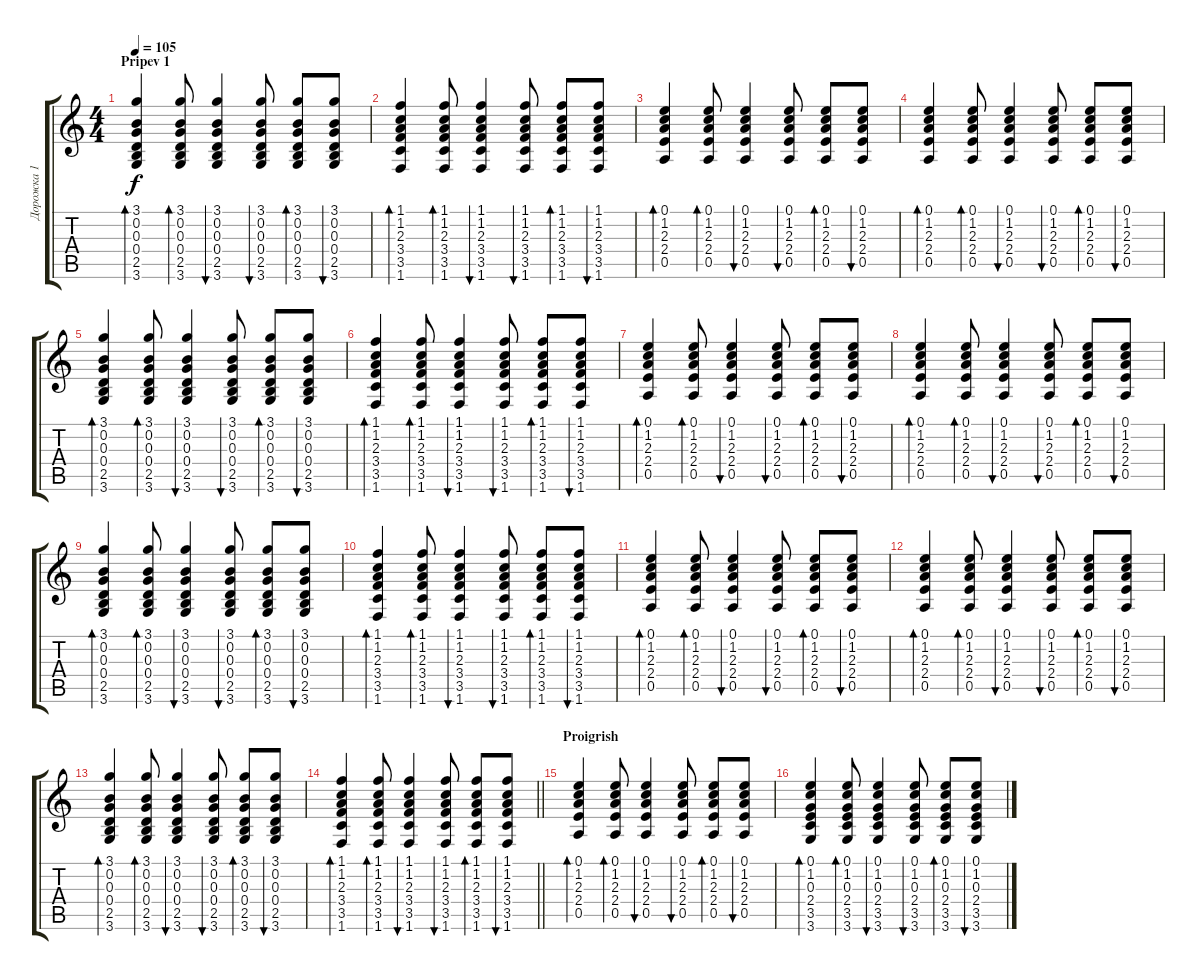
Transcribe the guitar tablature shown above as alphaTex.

\track ("Дорожка 1" "Дорожка 1") {instrument acousticguitarsteel}
\staff {score tabs}
\tuning (E4 B3 G3 D3 A2 E2) {hide}
\ts (4 4)
\section ("" "Pripev 1")
\tempo 105
\clef g2
\ks c
(3.1 0.2 0.3 0.4 2.5 3.6).4{bd 60 dy f} (3.1 0.2 0.3 0.4 2.5 3.6).8{bd 60} (3.1 0.2 0.3 0.4 2.5 3.6).4{bu 60} (3.1 0.2 0.3 0.4 2.5 3.6).8{bu 60} (3.1 0.2 0.3 0.4 2.5 3.6).8{bd 60} (3.1 0.2 0.3 0.4 2.5 3.6).8{bu 60} |
(1.1 1.2 2.3 3.4 3.5 1.6).4{bd 60} (1.1 1.2 2.3 3.4 3.5 1.6).8{bd 60} (1.1 1.2 2.3 3.4 3.5 1.6).4{bu 60} (1.1 1.2 2.3 3.4 3.5 1.6).8{bu 60} (1.1 1.2 2.3 3.4 3.5 1.6).8{bd 60} (1.1 1.2 2.3 3.4 3.5 1.6).8{bu 60} |
(0.1 1.2 2.3 2.4 0.5).4{bd 60} (0.1 1.2 2.3 2.4 0.5).8{bd 60} (0.1 1.2 2.3 2.4 0.5).4{bu 60} (0.1 1.2 2.3 2.4 0.5).8{bu 60} (0.1 1.2 2.3 2.4 0.5).8{bd 60} (0.1 1.2 2.3 2.4 0.5).8{bu 60} |
(0.1 1.2 2.3 2.4 0.5).4{bd 60} (0.1 1.2 2.3 2.4 0.5).8{bd 60} (0.1 1.2 2.3 2.4 0.5).4{bu 60} (0.1 1.2 2.3 2.4 0.5).8{bu 60} (0.1 1.2 2.3 2.4 0.5).8{bd 60} (0.1 1.2 2.3 2.4 0.5).8{bu 60} |
(3.1 0.2 0.3 0.4 2.5 3.6).4{bd 60} (3.1 0.2 0.3 0.4 2.5 3.6).8{bd 60} (3.1 0.2 0.3 0.4 2.5 3.6).4{bu 60} (3.1 0.2 0.3 0.4 2.5 3.6).8{bu 60} (3.1 0.2 0.3 0.4 2.5 3.6).8{bd 60} (3.1 0.2 0.3 0.4 2.5 3.6).8{bu 60} |
(1.1 1.2 2.3 3.4 3.5 1.6).4{bd 60} (1.1 1.2 2.3 3.4 3.5 1.6).8{bd 60} (1.1 1.2 2.3 3.4 3.5 1.6).4{bu 60} (1.1 1.2 2.3 3.4 3.5 1.6).8{bu 60} (1.1 1.2 2.3 3.4 3.5 1.6).8{bd 60} (1.1 1.2 2.3 3.4 3.5 1.6).8{bu 60} |
(0.1 1.2 2.3 2.4 0.5).4{bd 60} (0.1 1.2 2.3 2.4 0.5).8{bd 60} (0.1 1.2 2.3 2.4 0.5).4{bu 60} (0.1 1.2 2.3 2.4 0.5).8{bu 60} (0.1 1.2 2.3 2.4 0.5).8{bd 60} (0.1 1.2 2.3 2.4 0.5).8{bu 60} |
(0.1 1.2 2.3 2.4 0.5).4{bd 60} (0.1 1.2 2.3 2.4 0.5).8{bd 60} (0.1 1.2 2.3 2.4 0.5).4{bu 60} (0.1 1.2 2.3 2.4 0.5).8{bu 60} (0.1 1.2 2.3 2.4 0.5).8{bd 60} (0.1 1.2 2.3 2.4 0.5).8{bu 60} |
(3.1 0.2 0.3 0.4 2.5 3.6).4{bd 60} (3.1 0.2 0.3 0.4 2.5 3.6).8{bd 60} (3.1 0.2 0.3 0.4 2.5 3.6).4{bu 60} (3.1 0.2 0.3 0.4 2.5 3.6).8{bu 60} (3.1 0.2 0.3 0.4 2.5 3.6).8{bd 60} (3.1 0.2 0.3 0.4 2.5 3.6).8{bu 60} |
(1.1 1.2 2.3 3.4 3.5 1.6).4{bd 60} (1.1 1.2 2.3 3.4 3.5 1.6).8{bd 60} (1.1 1.2 2.3 3.4 3.5 1.6).4{bu 60} (1.1 1.2 2.3 3.4 3.5 1.6).8{bu 60} (1.1 1.2 2.3 3.4 3.5 1.6).8{bd 60} (1.1 1.2 2.3 3.4 3.5 1.6).8{bu 60} |
(0.1 1.2 2.3 2.4 0.5).4{bd 60} (0.1 1.2 2.3 2.4 0.5).8{bd 60} (0.1 1.2 2.3 2.4 0.5).4{bu 60} (0.1 1.2 2.3 2.4 0.5).8{bu 60} (0.1 1.2 2.3 2.4 0.5).8{bd 60} (0.1 1.2 2.3 2.4 0.5).8{bu 60} |
(0.1 1.2 2.3 2.4 0.5).4{bd 60} (0.1 1.2 2.3 2.4 0.5).8{bd 60} (0.1 1.2 2.3 2.4 0.5).4{bu 60} (0.1 1.2 2.3 2.4 0.5).8{bu 60} (0.1 1.2 2.3 2.4 0.5).8{bd 60} (0.1 1.2 2.3 2.4 0.5).8{bu 60} |
(3.1 0.2 0.3 0.4 2.5 3.6).4{bd 60} (3.1 0.2 0.3 0.4 2.5 3.6).8{bd 60} (3.1 0.2 0.3 0.4 2.5 3.6).4{bu 60} (3.1 0.2 0.3 0.4 2.5 3.6).8{bu 60} (3.1 0.2 0.3 0.4 2.5 3.6).8{bd 60} (3.1 0.2 0.3 0.4 2.5 3.6).8{bu 60} |
\barLineRight lightlight
(1.1 1.2 2.3 3.4 3.5 1.6).4{bd 60} (1.1 1.2 2.3 3.4 3.5 1.6).8{bd 60} (1.1 1.2 2.3 3.4 3.5 1.6).4{bu 60} (1.1 1.2 2.3 3.4 3.5 1.6).8{bu 60} (1.1 1.2 2.3 3.4 3.5 1.6).8{bd 60} (1.1 1.2 2.3 3.4 3.5 1.6).8{bu 60} |
\section ("" "Proigrish")
(0.1 1.2 2.3 2.4 0.5).4{bd 60} (0.1 1.2 2.3 2.4 0.5).8{bd 60} (0.1 1.2 2.3 2.4 0.5).4{bu 60} (0.1 1.2 2.3 2.4 0.5).8{bu 60} (0.1 1.2 2.3 2.4 0.5).8{bd 60} (0.1 1.2 2.3 2.4 0.5).8{bu 60} |
(0.1 1.2 0.3 2.4 3.5 3.6).4{bd 60} (0.1 1.2 0.3 2.4 3.5 3.6).8{bd 60} (0.1 1.2 0.3 2.4 3.5 3.6).4{bu 60} (0.1 1.2 0.3 2.4 3.5 3.6).8{bu 60} (0.1 1.2 0.3 2.4 3.5 3.6).8{bd 60} (0.1 1.2 0.3 2.4 3.5 3.6).8{bu 60}
